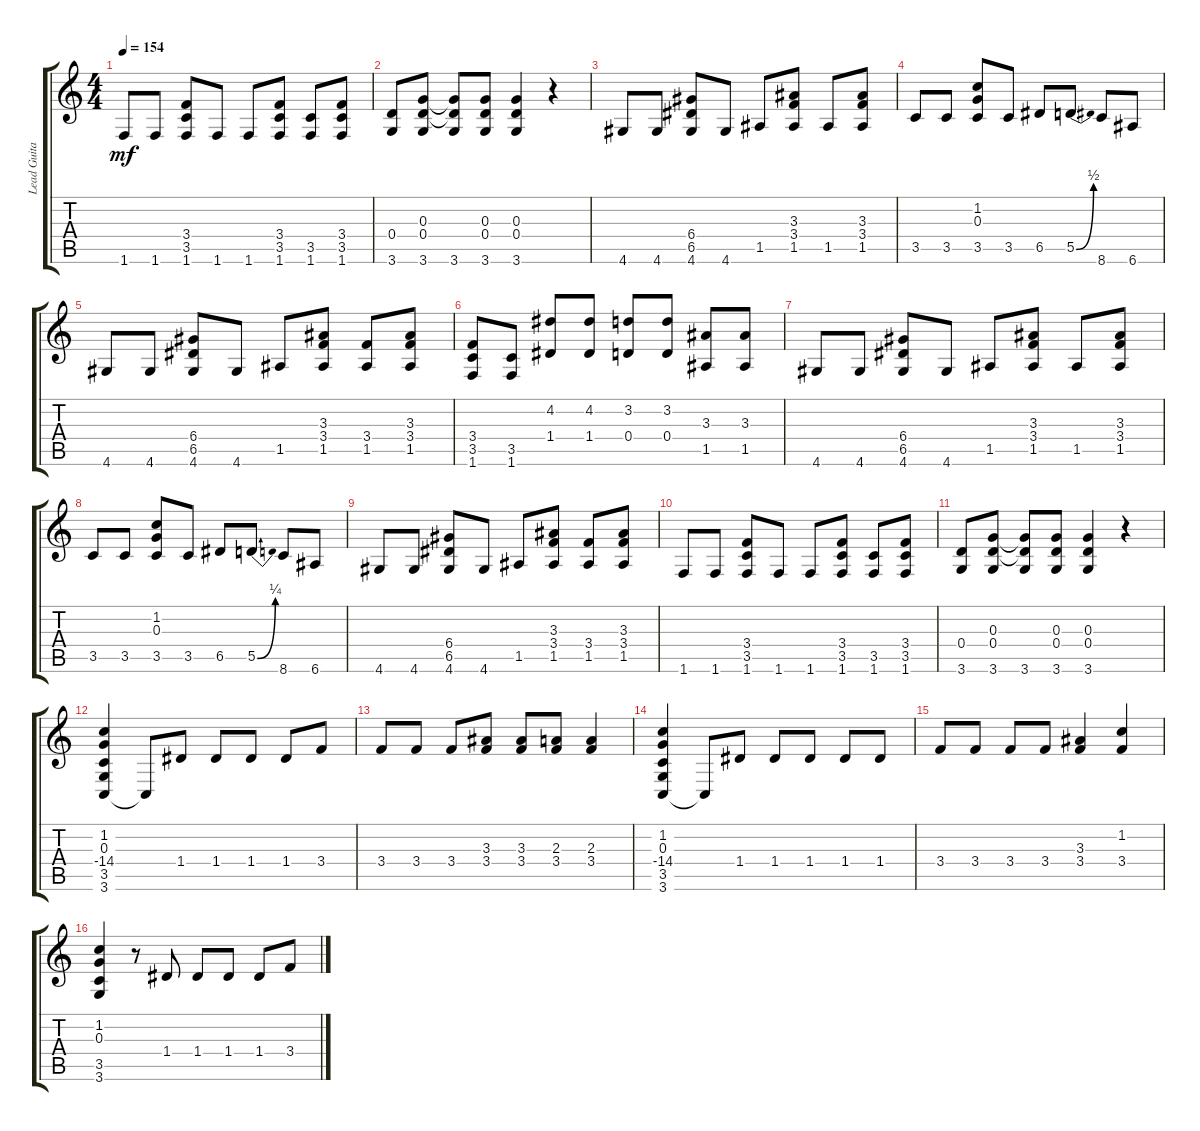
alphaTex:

\track ("Lead Guitar" "Lead Guita") {instrument distortionguitar}
\staff {score tabs}
\tuning (E4 B3 G3 D3 A2 E2) {hide}
\ts (4 4)
\tempo 154
\clef g2
\ks c
1.6.8{dy mf} 1.6.8 (3.4 3.5 1.6).8 1.6.8 1.6.8 (3.4 3.5 1.6).8 (3.5 1.6).8 (3.4 3.5 1.6).8 |
(0.4 3.6).8 (0.3 0.4 3.6).8 (0.3{t} 0.4{t} 3.6).8 (0.3 0.4 3.6).8 (0.3 0.4 3.6).4 r.4 |
4.6.8 4.6.8 (6.4 6.5 4.6).8 4.6.8 1.5.8 (3.3 3.4 1.5).8 1.5.8 (3.3 3.4 1.5).8 |
3.5.8 3.5.8 (1.2 0.3 3.5).8 3.5.8 6.5.8 5.5{be (bend 0 0 60 2)}.8 8.6.8 6.6.8 |
4.6.8 4.6.8 (6.4 6.5 4.6).8 4.6.8 1.5.8 (3.3 3.4 1.5).8 (3.4 1.5).8 (3.3 3.4 1.5).8 |
(3.4 3.5 1.6).8 (3.5 1.6).8 (4.2 1.4).8 (4.2 1.4).8 (3.2 0.4).8 (3.2 0.4).8 (3.3 1.5).8 (3.3 1.5).8 |
4.6.8 4.6.8 (6.4 6.5 4.6).8 4.6.8 1.5.8 (3.3 3.4 1.5).8 1.5.8 (3.3 3.4 1.5).8 |
3.5.8 3.5.8 (1.2 0.3 3.5).8 3.5.8 6.5.8 5.5{be (bend 0 0 60 1)}.8 8.6.8 6.6.8 |
4.6.8 4.6.8 (6.4 6.5 4.6).8 4.6.8 1.5.8 (3.3 3.4 1.5).8 (3.4 1.5).8 (3.3 3.4 1.5).8 |
1.6.8 1.6.8 (3.4 3.5 1.6).8 1.6.8 1.6.8 (3.4 3.5 1.6).8 (3.5 1.6).8 (3.4 3.5 1.6).8 |
(0.4 3.6).8 (0.3 0.4 3.6).8 (0.3{t} 0.4{t} 3.6).8 (0.3 0.4 3.6).8 (0.3 0.4 3.6).4 r.4 |
(1.2 0.3 -14.4 3.5 3.6).4 -14.4{t}.8 1.4.8 1.4.8 1.4.8 1.4.8 3.4.8 |
3.4.8 3.4.8 3.4.8 (3.3 3.4).8 (3.3 3.4).8 (2.3 3.4).8 (2.3 3.4).4 |
(1.2 0.3 -14.4 3.5 3.6).4 -14.4{t}.8 1.4.8 1.4.8 1.4.8 1.4.8 1.4.8 |
3.4.8 3.4.8 3.4.8 3.4.8 (3.3 3.4).4 (1.2 3.4).4 |
(1.2 0.3 3.5 3.6).4 r.8 1.4.8 1.4.8 1.4.8 1.4.8 3.4.8
